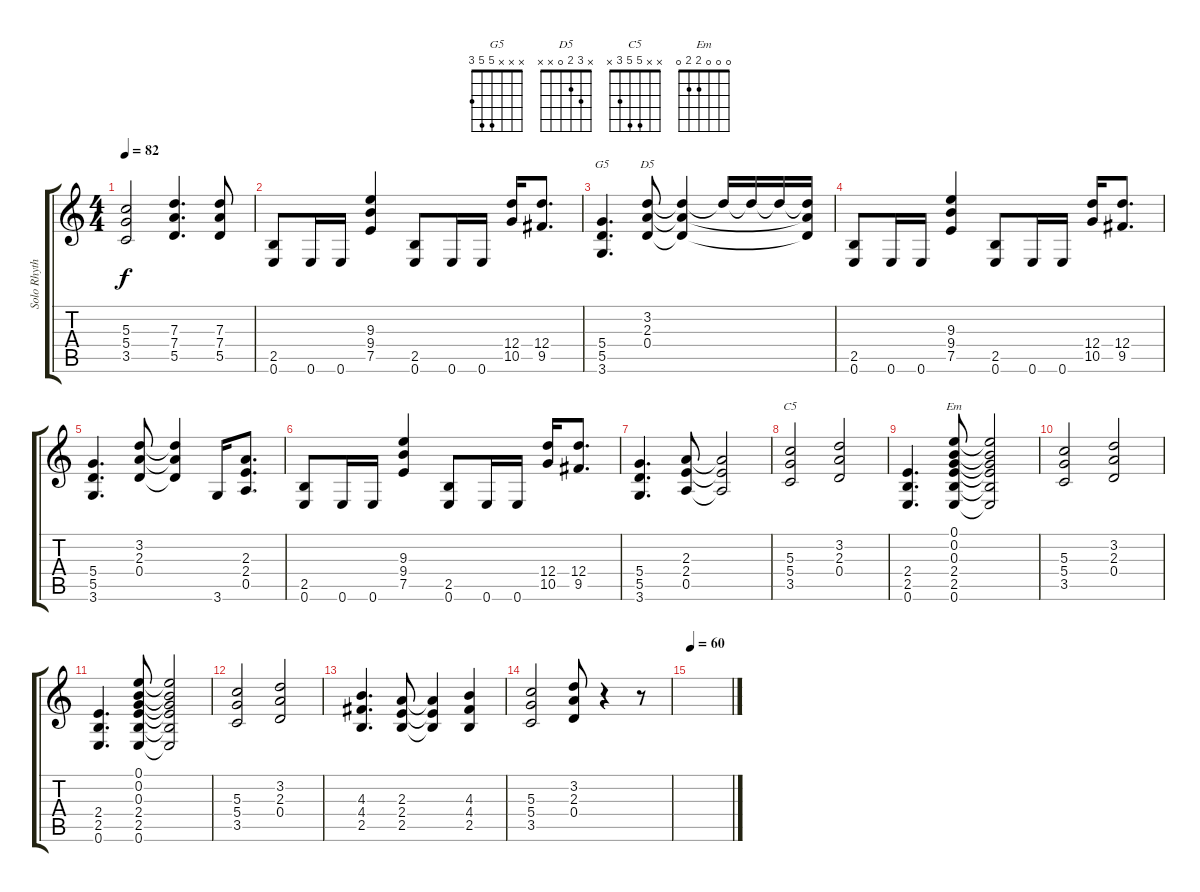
\track ("Solo Rhythm" "Solo Rhyth") {instrument overdrivenguitar}
\staff {score tabs}
\tuning (E4 B3 G3 D3 A2 E2) {hide}
\chord ("G5" x x x 5 5 3)
\chord ("D5" x 3 2 0 x x)
\chord ("C5" x x 5 5 3 x)
\chord ("Em" 0 0 0 2 2 0)
\ts (4 4)
\tempo 82
\clef g2
\ks c
(5.3 5.4 3.5).2{dy f} (7.3 7.4 5.5).4{d} (7.3 7.4 5.5).8 |
(2.5 0.6).8 0.6.16 0.6.16 (9.3 9.4 7.5).4 (2.5 0.6).8 0.6.16 0.6.16 (12.4 10.5).16 (12.4 9.5).8{d} |
(5.4 5.5 3.6).4{d ch "G5"} (3.2 2.3 0.4).8{ch "D5"} (3.2{t} 2.3{t} 0.4{t}).4 3.2{t}.16 3.2{t}.16 3.2{t}.16 (3.2{t} 2.3{t} 0.4{t}).16 |
(2.5 0.6).8 0.6.16 0.6.16 (9.3 9.4 7.5).4 (2.5 0.6).8 0.6.16 0.6.16 (12.4 10.5).16 (12.4 9.5).8{d} |
(5.4 5.5 3.6).4{d} (3.2 2.3 0.4).8 (3.2{t} 2.3{t} 0.4{t}).4 3.6.16 (2.3 2.4 0.5).8{d} |
(2.5 0.6).8 0.6.16 0.6.16 (9.3 9.4 7.5).4 (2.5 0.6).8 0.6.16 0.6.16 (12.4 10.5).16 (12.4 9.5).8{d} |
(5.4 5.5 3.6).4{d} (2.3 2.4 0.5).8 (2.3{t} 2.4{t} 0.5{t}).2 |
(5.3 5.4 3.5).2{ch "C5"} (3.2 2.3 0.4).2 |
(2.4 2.5 0.6).4{d} (0.1 0.2 0.3 2.4 2.5 0.6).8{ch "Em"} (0.1{t} 0.2{t} 0.3{t} 2.4{t} 2.5{t} 0.6{t}).2 |
(5.3 5.4 3.5).2 (3.2 2.3 0.4).2 |
(2.4 2.5 0.6).4{d} (0.1 0.2 0.3 2.4 2.5 0.6).8 (0.1{t} 0.2{t} 0.3{t} 2.4{t} 2.5{t} 0.6{t}).2 |
(5.3 5.4 3.5).2 (3.2 2.3 0.4).2 |
(4.3 4.4 2.5).4{d} (2.3 2.4 2.5).8 (2.3{t} 2.4{t} 2.5{t}).4 (4.3 4.4 2.5).4 |
(5.3 5.4 3.5).2 (3.2 2.3 0.4).8 r.4 r.8 |
\tempo 60
